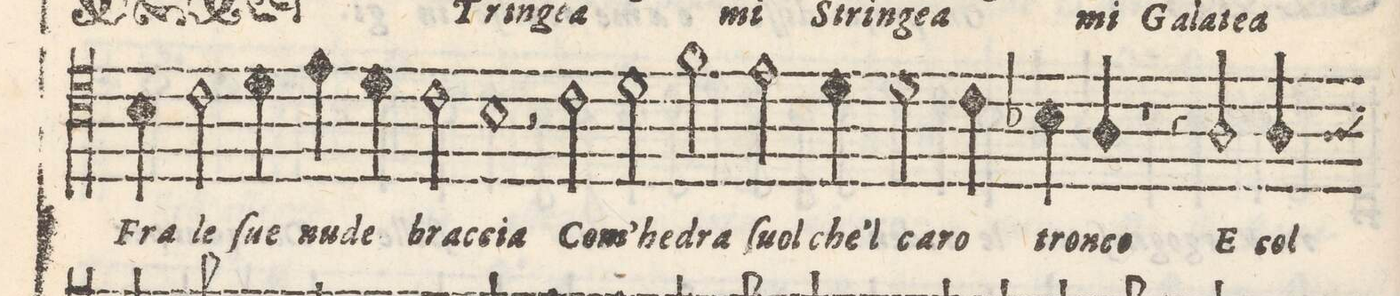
**kern	**text
*I"Quinto	*
*clefC4	*
*k[]	*
*M2/1	*
4B\	Fra
2c\	le
4d\	ſue
=7-	=7-
4e\	nu-
4d\	-de
2c\	brac-
1B	-cia
=8-	=8-
2r	.
2c\	Com'-
2d\	-he-
2f\	-dra
=9-	=9-
2e\	ſuol
4d\	che'l
2d\	ca-
4c\	-ro
4B-X\	tron-
4A/	-co
=10-	=10-
1r	.
4r	.
2A/	E
4A/	col
=11-	=11-
*-	*-
